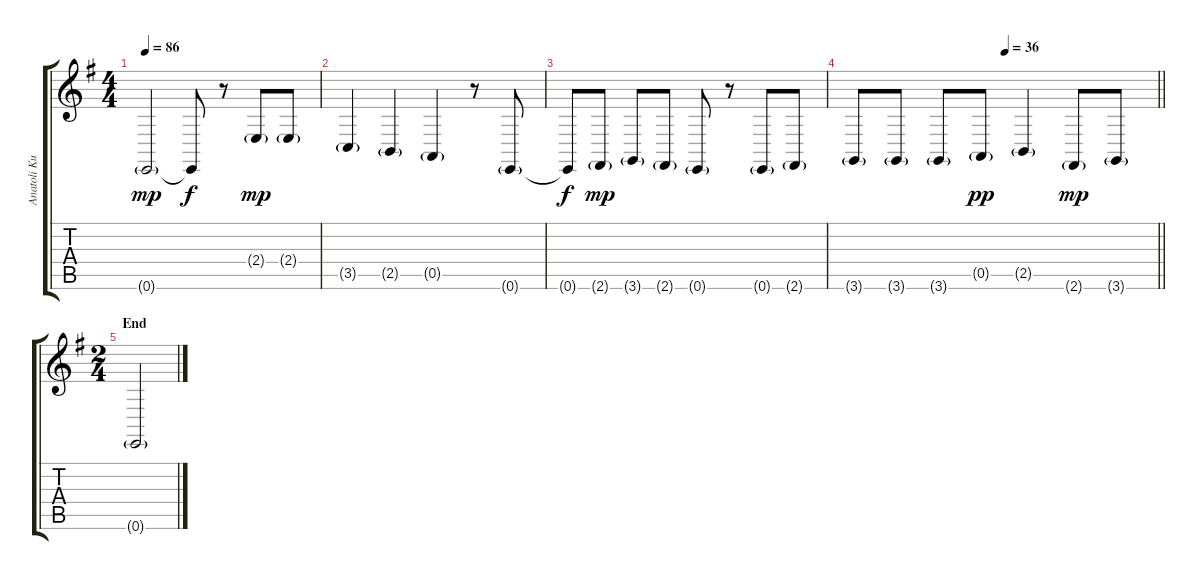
\track ("Anatoli Kuleschow" "Anatoli Ku") {instrument whistle}
\staff {score tabs}
\tuning (E4 B3 G3 D3 A2 E2) {hide}
\ts (4 4)
\tempo 86
\clef g2
\ks eminor
0.6{g}.2{dy mp} 0.6{t}.8{dy f} r.8 2.4{g}.8{dy mp} 2.4{g}.8 |
3.5{g}.4 2.5{g}.4 0.5{g}.4 r.8 0.6{g}.8 |
0.6{t}.8{dy f} 2.6{g}.8{dy mp} 3.6{g}.8 2.6{g}.8 0.6{g}.8 r.8 0.6{g}.8 2.6{g}.8 |
\tempo (36 0.5)
\barLineRight lightlight
3.6{g}.8 3.6{g}.8 3.6{g}.8 0.5{g}.8{dy pp} 2.5{g}.4 2.6{g}.8{dy mp} 3.6{g}.8 |
\ts (2 4)
\section ("" "End")
0.6{g}.2
